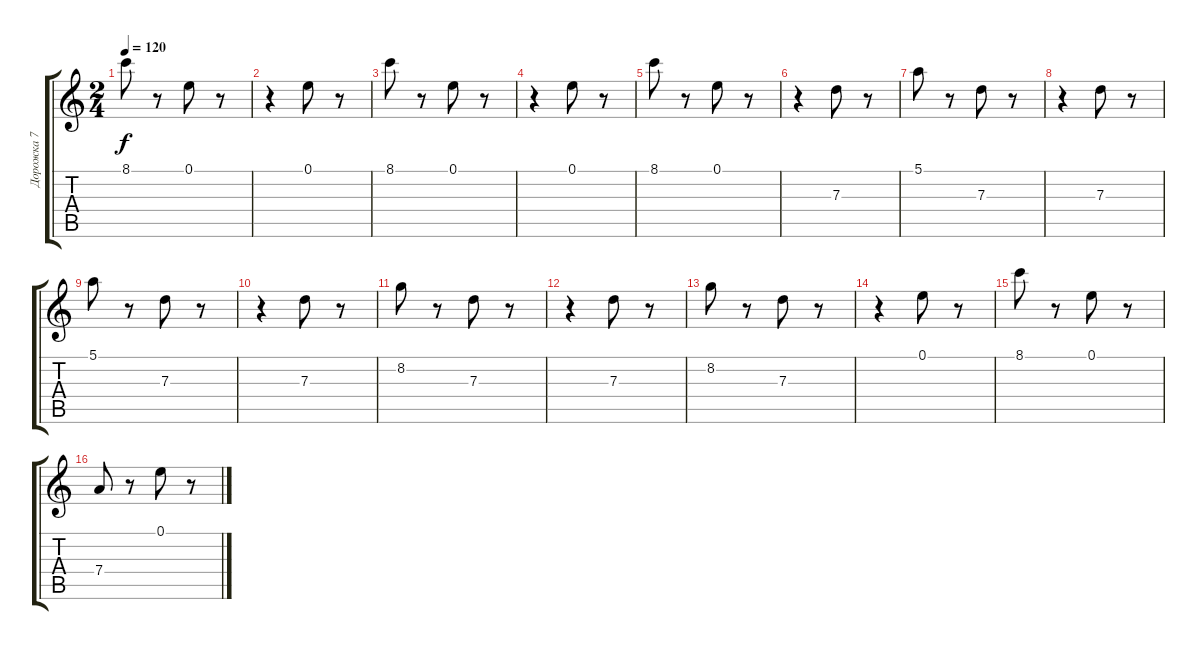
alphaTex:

\track ("Дорожка 7" "Дорожка 7") {instrument acousticguitarsteel}
\staff {score tabs}
\tuning (E4 B3 G3 D3 A2 E2) {hide}
\ts (2 4)
\tempo 120
\clef g2
\ks c
8.1.8{dy f} r.8 0.1.8 r.8 |
r.4 0.1.8 r.8 |
8.1.8 r.8 0.1.8 r.8 |
r.4 0.1.8 r.8 |
8.1.8 r.8 0.1.8 r.8 |
r.4 7.3.8 r.8 |
5.1.8 r.8 7.3.8 r.8 |
r.4 7.3.8 r.8 |
5.1.8 r.8 7.3.8 r.8 |
r.4 7.3.8 r.8 |
8.2.8 r.8 7.3.8 r.8 |
r.4 7.3.8 r.8 |
8.2.8 r.8 7.3.8 r.8 |
r.4 0.1.8 r.8 |
8.1.8 r.8 0.1.8 r.8 |
7.4.8 r.8 0.1.8 r.8
